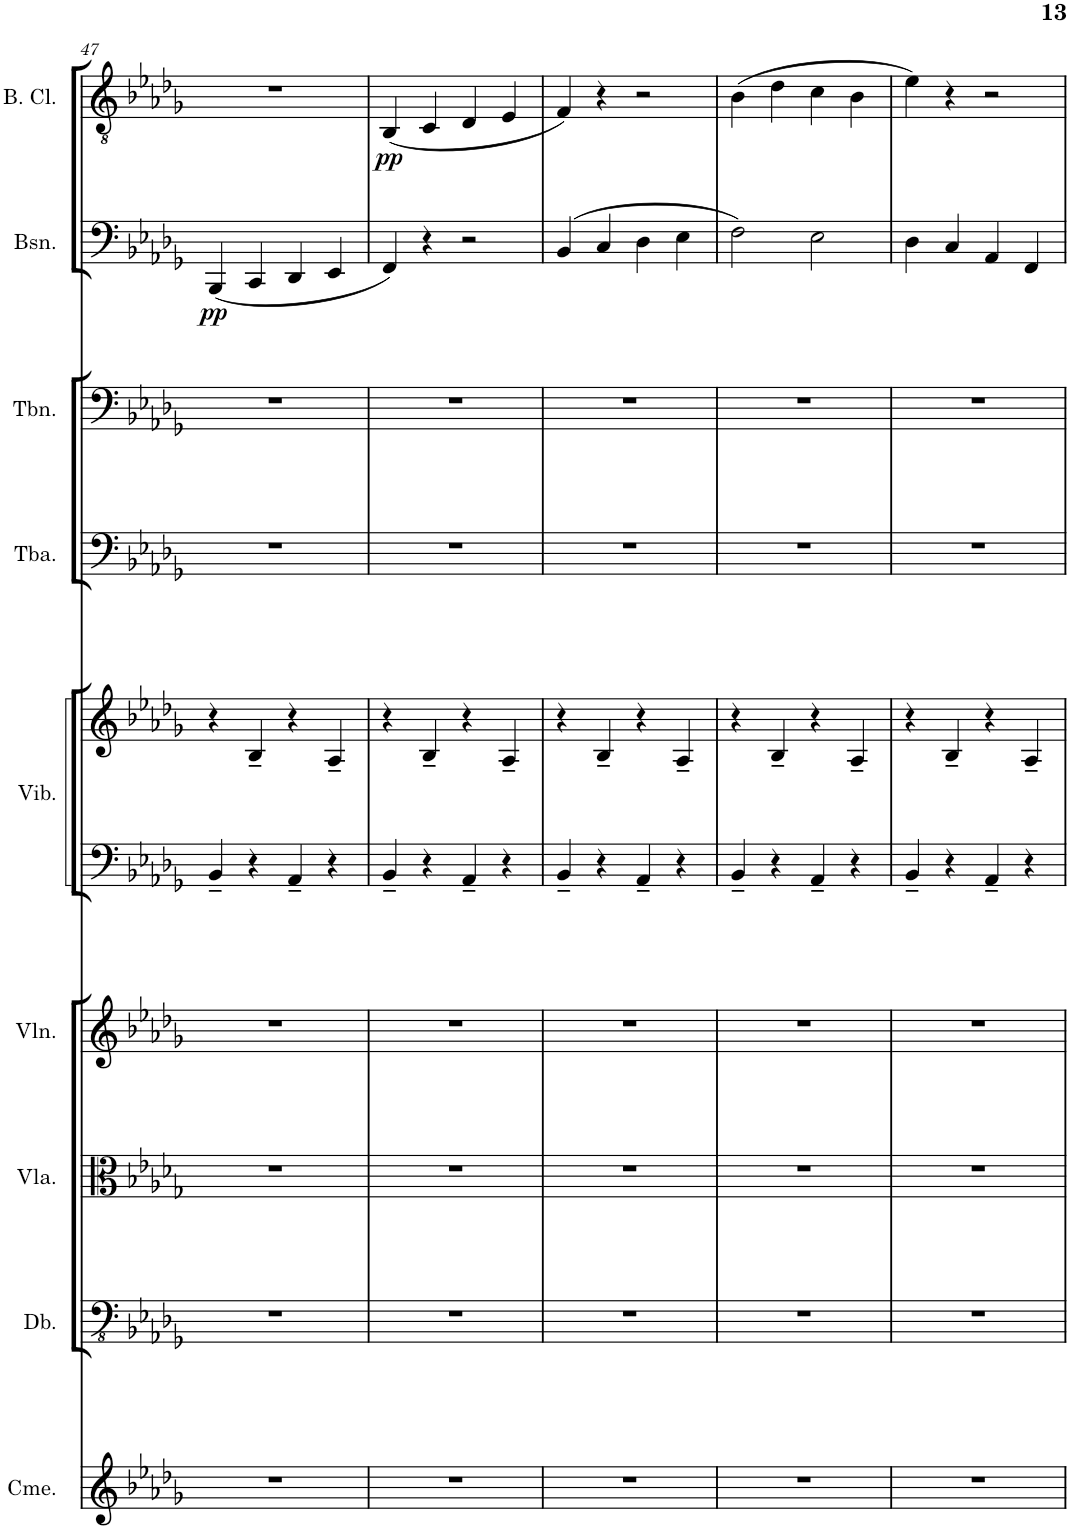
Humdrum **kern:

**kern	**kern	**kern	**kern	**kern	**kern	**kern	**kern	**kern	**dynam	**kern	**dynam
*part9	*part8	*part7	*part6	*part5	*part5	*part4	*part3	*part2	*part2	*part1	*part1
*staff10	*staff9	*staff8	*staff7	*staff6	*staff5	*staff4	*staff3	*staff2	*staff2	*staff1	*staff1
*I"Chimes	*I"Double Bass	*I"Viola	*I"Violin	*I"Vibraphone	*	*I"Tuba	*I"Trombone	*I"Bassoon	*	*I"Bass Clarinet	*
*I'Cme.	*I'Db.	*I'Vla.	*I'Vln.	*I'Vib.	*	*I'Tba.	*I'Tbn.	*I'Bsn.	*	*I'B. Cl.	*
!!LO:PB:g=z
*clefG2	*clefFv4	*clefC3	*clefG2	*clefF4	*clefG2	*clefF4	*clefF4	*clefF4	*	*clefGv2	*
*	*ITrd7c12	*	*	*	*	*	*	*	*	*ITrd8c14	*
*k[b-e-a-d-g-]	*k[b-e-a-d-g-]	*k[b-e-a-d-g-]	*k[b-e-a-d-g-]	*k[b-e-a-d-g-]	*k[b-e-a-d-g-]	*k[b-e-a-d-g-]	*k[b-e-a-d-g-]	*k[b-e-a-d-g-]	*	*k[b-e-a-d-g-]	*
*M2/2	*M2/2	*M2/2	*M2/2	*M2/2	*M2/2	*M2/2	*M2/2	*M2/2	*	*M2/2	*
*met(c|)	*met(c|)	*met(c|)	*met(c|)	*met(c|)	*met(c|)	*met(c|)	*met(c|)	*met(c|)	*	*met(c|)	*
=47	=47	=47	=47	=47	=47	=47	=47	=47	=47	=47	=47
!	!	!	!	!	!	!	!	!	!LO:DY:b	!	!
1r	1r	1r	1r	4BB-~/	4r	1r	1r	(4BBB-/	pp	1r	.
.	.	.	.	4r	4B-~/	.	.	4CC/	.	.	.
.	.	.	.	4AA-~/	4r	.	.	4DD-/	.	.	.
.	.	.	.	4r	4A-~/	.	.	4EE-/	.	.	.
=48	=48	=48	=48	=48	=48	=48	=48	=48	=48	=48	=48
!	!	!	!	!	!	!	!	!	!	!	!LO:DY:b
1r	1r	1r	1r	4BB-~/	4r	1r	1r	4FF/)	.	(4BB-/	pp
.	.	.	.	4r	4B-~/	.	.	4r	.	4C/	.
.	.	.	.	4AA-~/	4r	.	.	2r	.	4D-/	.
.	.	.	.	4r	4A-~/	.	.	.	.	4E-/	.
=49	=49	=49	=49	=49	=49	=49	=49	=49	=49	=49	=49
1r	1r	1r	1r	4BB-~/	4r	1r	1r	(4BB-/	.	4F/)	.
.	.	.	.	4r	4B-~/	.	.	4C/	.	4r	.
.	.	.	.	4AA-~/	4r	.	.	4D-\	.	2r	.
.	.	.	.	4r	4A-~/	.	.	4E-\	.	.	.
=50	=50	=50	=50	=50	=50	=50	=50	=50	=50	=50	=50
1r	1r	1r	1r	4BB-~/	4r	1r	1r	2F\)	.	(4B-\	.
.	.	.	.	4r	4B-~/	.	.	.	.	4d-\	.
.	.	.	.	4AA-~/	4r	.	.	2E-\	.	4c\	.
.	.	.	.	4r	4A-~/	.	.	.	.	4B-\	.
=51	=51	=51	=51	=51	=51	=51	=51	=51	=51	=51	=51
1r	1r	1r	1r	4BB-~/	4r	1r	1r	4D-\	.	4e-\)	.
.	.	.	.	4r	4B-~/	.	.	4C/	.	4r	.
.	.	.	.	4AA-~/	4r	.	.	4AA-/	.	2r	.
.	.	.	.	4r	4A-~/	.	.	4FF/	.	.	.
=	=	=	=	=	=	=	=	=	=	=	=
*-	*-	*-	*-	*-	*-	*-	*-	*-	*-	*-	*-
